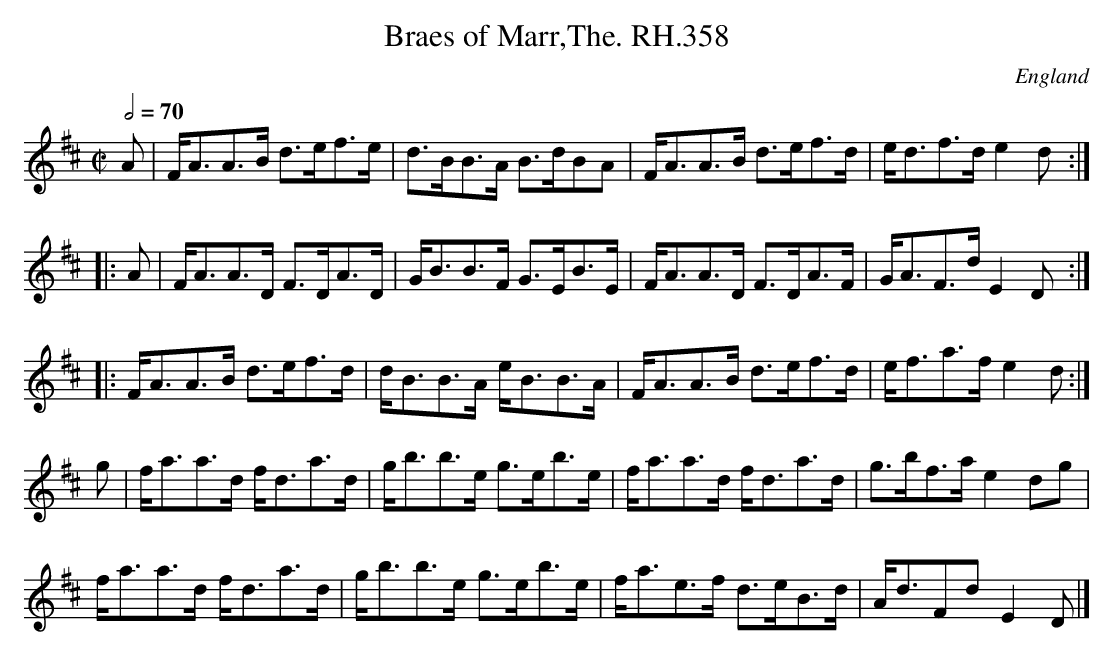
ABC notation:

X:1
T:Braes of Marr,The. RH.358
L:1/8
M:C|
O:England
Q:1/2=70
K:D
A|F<AA>B d>ef>e|d>BB>A B>dBA|\
F<AA>B d>ef>d|e<df>de2d:|!
|:A|F<AA>D F>DA>D|G<BB>F G>EB>E|\
F<AA>D F>DA>F|G<AF>dE2D:|!
|:F<AA>B d>ef>d|d<BB>A e<BB>A|\
F<AA>B d>ef>d|e<fa>fe2d:|!
g|f<aa>d f<da>d|g<bb>e g>eb>e|\
f<aa>d f<da>d|g>bf>ae2dg|!
f<aa>d f<da>d|g<bb>e g>eb>e|\
f<ae>f d>eB>d|A<dFdE2D|]
